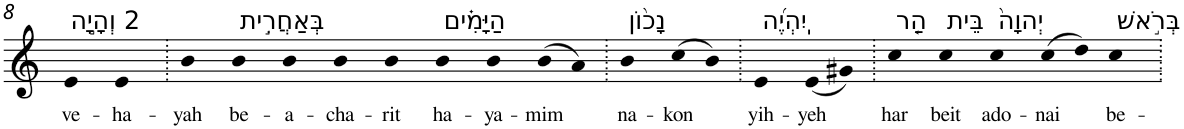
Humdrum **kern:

**kern	**text
*part1	*part1
*staff1	*staff1
*I"Piano	*
*I'Pno	*
!!LO:PB:g=z
*clefG2	*
*k[]	*
=8	=8
!LO:TX:a:t=2 וְהָיָ֣ה	!
!	!LO:LY:b
4e	ve-
!	!LO:LY:b
4e	-ha-
=9.	=9.
!	!LO:LY:b
4b	-yah
!LO:TX:a:t=בְּאַחֲרִ֣ית	!
!	!LO:LY:b
4b	be-
!	!LO:LY:b
4b	-a-
!	!LO:LY:b
4b	-cha-
!	!LO:LY:b
4b	-rit
!LO:TX:a:t=הַיָּמִ֗ים	!
!	!LO:LY:b
4b	ha-
!	!LO:LY:b
4b	-ya-
!	!LO:LY:b
(8b	-mim
8a)	.
=10.	=10.
!LO:TX:a:t=נָכ֨וֹן	!
!	!LO:LY:b
4b	na-
!	!LO:LY:b
(8cc	-kon
8b)	.
=11.	=11.
!LO:TX:a:t=יִֽהְיֶ֜ה	!
!	!LO:LY:b
4e	yih-
!	!LO:LY:b
(8e	-yeh
8g#X)	.
=12.	=12.
!LO:TX:a:t=הַ֤ר	!
!	!LO:LY:b
4cc	har
!LO:TX:a:t=בֵּית	!
!	!LO:LY:b
4cc	beit
!LO:TX:a:t=יְהוָה֙	!
!	!LO:LY:b
4cc	ado-
!	!LO:LY:b
(8cc	-nai
8dd)	.
!LO:TX:a:t=בְּרֹ֣אשׁ	!
!	!LO:LY:b
4cc	be-
=.	=.
*-	*-
